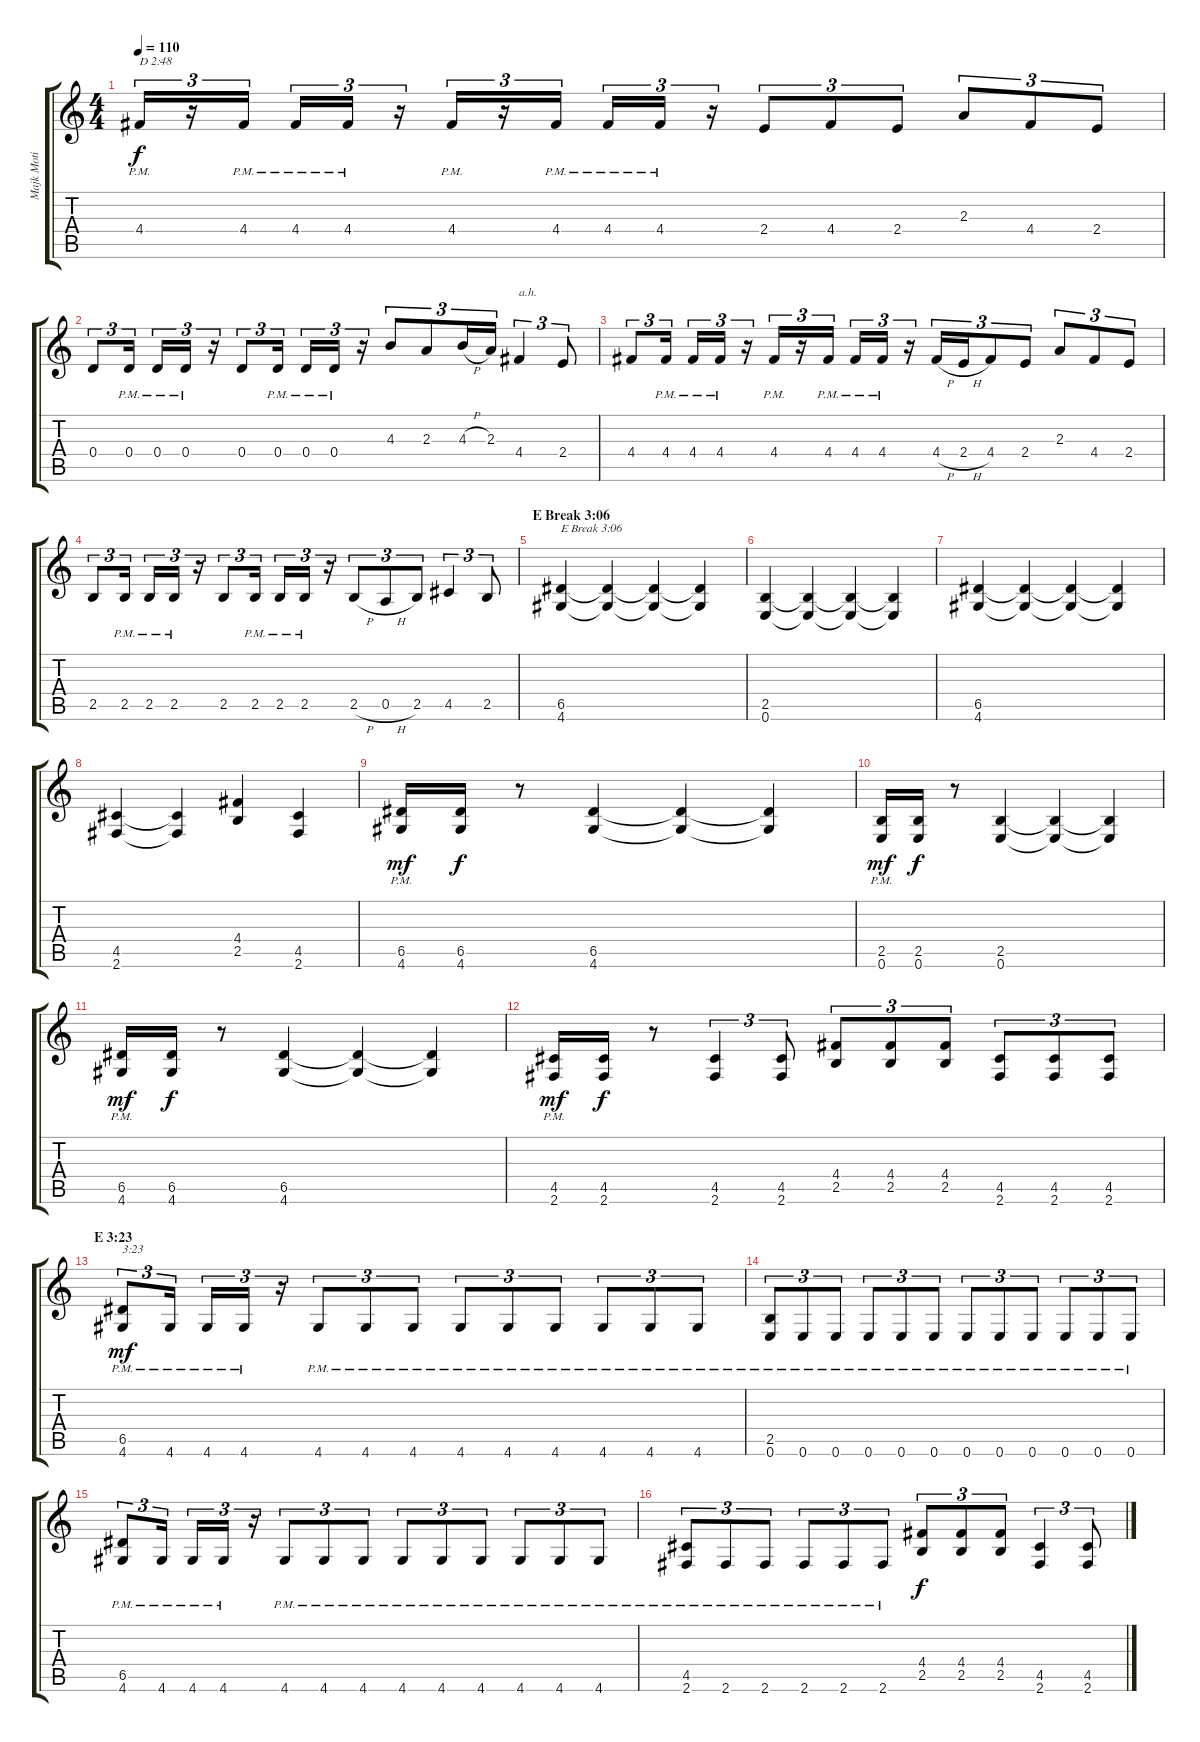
\track ("Majk Moti (right)" "Majk Moti ") {instrument overdrivenguitar}
\staff {score tabs}
\tuning (E4 B3 G3 D3 A2 E2) {hide}
\ts (4 4)
\tempo 110
\clef g2
\ks c
4.4{pm}.16{tu (3 2) txt "D 2:48" dy f} r.16{tu (3 2)} 4.4{pm}.16{tu (3 2)} 4.4{pm}.16{tu (3 2)} 4.4{pm}.16{tu (3 2)} r.16{tu (3 2)} 4.4{pm}.16{tu (3 2)} r.16{tu (3 2)} 4.4{pm}.16{tu (3 2)} 4.4{pm}.16{tu (3 2)} 4.4{pm}.16{tu (3 2)} r.16{tu (3 2)} 2.4.8{tu (3 2)} 4.4.8{tu (3 2)} 2.4.8{tu (3 2)} 2.3.8{tu (3 2)} 4.4.8{tu (3 2)} 2.4.8{tu (3 2)} |
0.4.8{tu (3 2)} 0.4{pm}.16{tu (3 2)} 0.4{pm}.16{tu (3 2)} 0.4{pm}.16{tu (3 2)} r.16{tu (3 2)} 0.4.8{tu (3 2)} 0.4{pm}.16{tu (3 2)} 0.4{pm}.16{tu (3 2)} 0.4{pm}.16{tu (3 2)} r.16{tu (3 2)} 4.3.8{tu (3 2)} 2.3.8{tu (3 2)} 4.3{h}.16{tu (3 2)} 2.3.16{tu (3 2)} 4.4.4{tu (3 2) txt "a.h."} 2.4.8{tu (3 2)} |
4.4.8{tu (3 2)} 4.4{pm}.16{tu (3 2)} 4.4{pm}.16{tu (3 2)} 4.4{pm}.16{tu (3 2)} r.16{tu (3 2)} 4.4{pm}.16{tu (3 2)} r.16{tu (3 2)} 4.4{pm}.16{tu (3 2)} 4.4{pm}.16{tu (3 2)} 4.4{pm}.16{tu (3 2)} r.16{tu (3 2)} 4.4{h}.16{tu (3 2)} 2.4{h}.16{tu (3 2)} 4.4.8{tu (3 2)} 2.4.8{tu (3 2)} 2.3.8{tu (3 2)} 4.4.8{tu (3 2)} 2.4.8{tu (3 2)} |
2.5.8{tu (3 2)} 2.5{pm}.16{tu (3 2)} 2.5{pm}.16{tu (3 2)} 2.5{pm}.16{tu (3 2)} r.16{tu (3 2)} 2.5.8{tu (3 2)} 2.5{pm}.16{tu (3 2)} 2.5{pm}.16{tu (3 2)} 2.5{pm}.16{tu (3 2)} r.16{tu (3 2)} 2.5{h}.8{tu (3 2)} 0.5{h}.8{tu (3 2)} 2.5.8{tu (3 2)} 4.5.4{tu (3 2)} 2.5.8{tu (3 2)} |
\section ("" "E Break 3:06")
(6.5 4.6).4{txt "E Break 3:06"} (6.5{t} 4.6{t}).4 (6.5{t} 4.6{t}).4 (6.5{t} 4.6{t}).4 |
(2.5 0.6).4 (2.5{t} 0.6{t}).4 (2.5{t} 0.6{t}).4 (2.5{t} 0.6{t}).4 |
(6.5 4.6).4 (6.5{t} 4.6{t}).4 (6.5{t} 4.6{t}).4 (6.5{t} 4.6{t}).4 |
(4.5 2.6).4 (4.5{t} 2.6{t}).4 (4.4 2.5).4 (4.5 2.6).4 |
(6.5{pm} 4.6{pm}).16{dy mf} (6.5 4.6).16{dy f} r.8 (6.5 4.6).4 (6.5{t} 4.6{t}).4 (6.5{t} 4.6{t}).4 |
(2.5{pm} 0.6{pm}).16{dy mf} (2.5 0.6).16{dy f} r.8 (2.5 0.6).4 (2.5{t} 0.6{t}).4 (2.5{t} 0.6{t}).4 |
(6.5{pm} 4.6{pm}).16{dy mf} (6.5 4.6).16{dy f} r.8 (6.5 4.6).4 (6.5{t} 4.6{t}).4 (6.5{t} 4.6{t}).4 |
(4.5{pm} 2.6{pm}).16{dy mf} (4.5 2.6).16{dy f} r.8 (4.5 2.6).4{tu (3 2)} (4.5 2.6).8{tu (3 2)} (4.4 2.5).8{tu (3 2)} (4.4 2.5).8{tu (3 2)} (4.4 2.5).8{tu (3 2)} (4.5 2.6).8{tu (3 2)} (4.5 2.6).8{tu (3 2)} (4.5 2.6).8{tu (3 2)} |
\section ("" "E 3:23")
(6.5{pm} 4.6{pm}).8{tu (3 2) txt "3:23" dy mf} 4.6{pm}.16{tu (3 2)} 4.6{pm}.16{tu (3 2)} 4.6{pm}.16{tu (3 2)} r.16{tu (3 2)} 4.6{pm}.8{tu (3 2)} 4.6{pm}.8{tu (3 2)} 4.6{pm}.8{tu (3 2)} 4.6{pm}.8{tu (3 2)} 4.6{pm}.8{tu (3 2)} 4.6{pm}.8{tu (3 2)} 4.6{pm}.8{tu (3 2)} 4.6{pm}.8{tu (3 2)} 4.6{pm}.8{tu (3 2)} |
(2.5{pm} 0.6{pm}).8{tu (3 2)} 0.6{pm}.8{tu (3 2)} 0.6{pm}.8{tu (3 2)} 0.6{pm}.8{tu (3 2)} 0.6{pm}.8{tu (3 2)} 0.6{pm}.8{tu (3 2)} 0.6{pm}.8{tu (3 2)} 0.6{pm}.8{tu (3 2)} 0.6{pm}.8{tu (3 2)} 0.6{pm}.8{tu (3 2)} 0.6{pm}.8{tu (3 2)} 0.6{pm}.8{tu (3 2)} |
(6.5{pm} 4.6{pm}).8{tu (3 2)} 4.6{pm}.16{tu (3 2)} 4.6{pm}.16{tu (3 2)} 4.6{pm}.16{tu (3 2)} r.16{tu (3 2)} 4.6{pm}.8{tu (3 2)} 4.6{pm}.8{tu (3 2)} 4.6{pm}.8{tu (3 2)} 4.6{pm}.8{tu (3 2)} 4.6{pm}.8{tu (3 2)} 4.6{pm}.8{tu (3 2)} 4.6{pm}.8{tu (3 2)} 4.6{pm}.8{tu (3 2)} 4.6{pm}.8{tu (3 2)} |
(4.5{pm} 2.6{pm}).8{tu (3 2)} 2.6{pm}.8{tu (3 2)} 2.6{pm}.8{tu (3 2)} 2.6{pm}.8{tu (3 2)} 2.6{pm}.8{tu (3 2)} 2.6{pm}.8{tu (3 2)} (4.4 2.5).8{tu (3 2) dy f} (4.4 2.5).8{tu (3 2)} (4.4 2.5).8{tu (3 2)} (4.5 2.6).4{tu (3 2)} (4.5 2.6).8{tu (3 2)}
